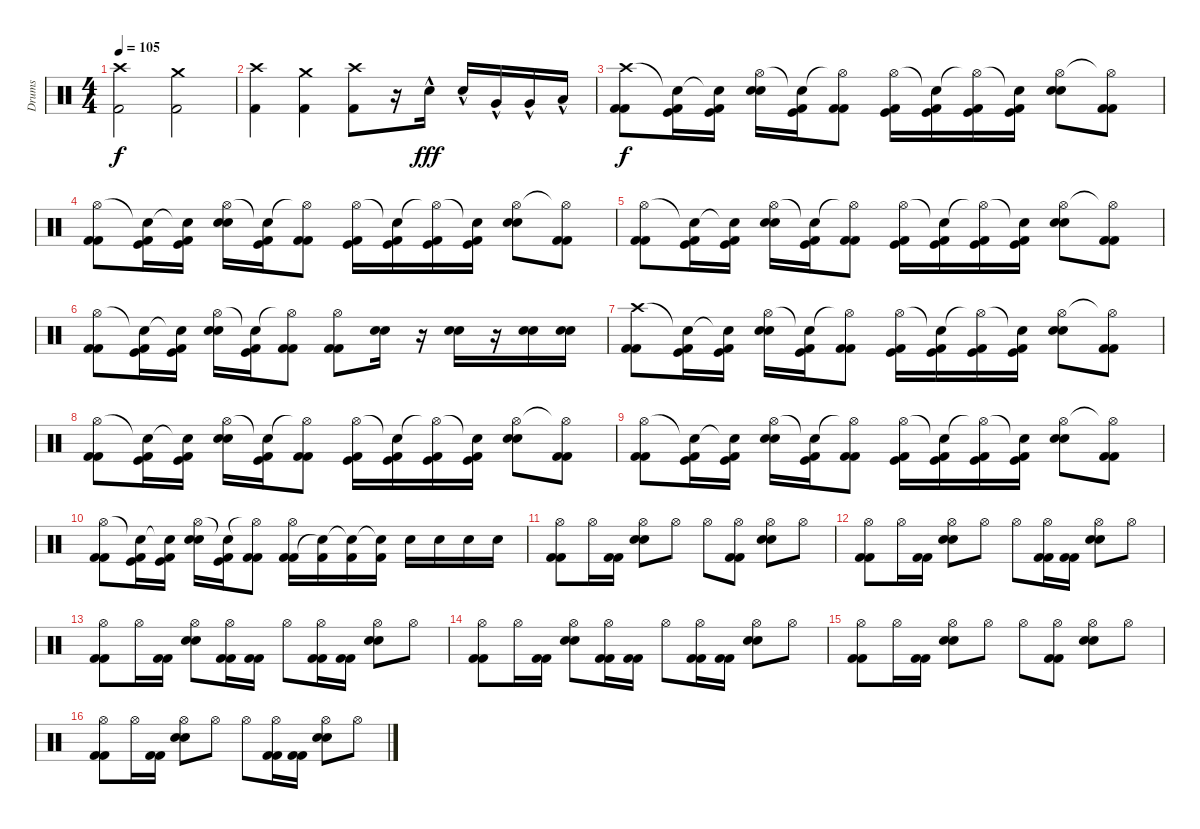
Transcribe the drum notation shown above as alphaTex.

\track ("Drums" "Drums") {instrument percussion}
\staff {score}
\articulation defaults
\ts (4 4)
\tempo 105
\clef neutral
\ks c
("Crash high (hit)" "Kick (hit) 2").2{dy f} ("Kick (hit) 2" "Crash medium (hit)").2 |
("Crash high (hit)" "Kick (hit) 2").4 ("Kick (hit) 2" "Crash medium (hit)").4 ("Kick (hit) 2" "Crash high (hit)").8 r.16 "Electric Snare (hit)"{hac}.16{dy fff} "Electric Snare (hit)"{hac}.16 "Very Low Tom (hit)"{hac}.16 "Very Low Tom (hit)"{hac}.16 "Low Floor Tom (hit)"{hac}.16 |
("Kick (hit) 2" "Kick (hit) 2" "Crash high (hit)").8{dy f} ("Kick (hit)" "Kick (hit) 2" "Snare (hit)"{t}).16 ("Kick (hit)" "Kick (hit) 2" "Snare (hit)"{t}).16 ("Electric Snare (hit)" "Electric Snare (hit)" "Hi-Hat (open)").16 ("Kick (hit)" "Kick (hit) 2" "Snare (hit)"{t}).16 ("Kick (hit) 2" "Kick (hit) 2" "Hi-Hat (open)"{t}).8 ("Hi-Hat (open)" "Kick (hit) 2" "Kick (hit)").16 ("Snare (hit)"{t} "Kick (hit) 2" "Kick (hit)").16 ("Hi-Hat (open)"{t} "Kick (hit) 2" "Kick (hit)").16 ("Snare (hit)"{t} "Kick (hit) 2" "Kick (hit)").16 ("Hi-Hat (open)" "Electric Snare (hit)" "Electric Snare (hit)").8 ("Hi-Hat (open)"{t} "Kick (hit) 2" "Kick (hit) 2").8 |
("Kick (hit) 2" "Kick (hit) 2" "Hi-Hat (open)").8 ("Kick (hit)" "Kick (hit) 2" "Snare (hit)"{t}).16 ("Kick (hit)" "Kick (hit) 2" "Snare (hit)"{t}).16 ("Electric Snare (hit)" "Electric Snare (hit)" "Hi-Hat (open)").16 ("Kick (hit)" "Kick (hit) 2" "Snare (hit)"{t}).16 ("Kick (hit) 2" "Kick (hit) 2" "Hi-Hat (open)"{t}).8 ("Hi-Hat (open)" "Kick (hit) 2" "Kick (hit)").16 ("Snare (hit)"{t} "Kick (hit) 2" "Kick (hit)").16 ("Hi-Hat (open)"{t} "Kick (hit) 2" "Kick (hit)").16 ("Snare (hit)"{t} "Kick (hit) 2" "Kick (hit)").16 ("Hi-Hat (open)" "Electric Snare (hit)" "Electric Snare (hit)").8 ("Hi-Hat (open)"{t} "Kick (hit) 2" "Kick (hit) 2").8 |
("Kick (hit) 2" "Kick (hit) 2" "Hi-Hat (open)").8 ("Kick (hit)" "Kick (hit) 2" "Snare (hit)"{t}).16 ("Kick (hit)" "Kick (hit) 2" "Snare (hit)"{t}).16 ("Electric Snare (hit)" "Electric Snare (hit)" "Hi-Hat (open)").16 ("Kick (hit)" "Kick (hit) 2" "Snare (hit)"{t}).16 ("Kick (hit) 2" "Kick (hit) 2" "Hi-Hat (open)"{t}).8 ("Hi-Hat (open)" "Kick (hit) 2" "Kick (hit)").16 ("Snare (hit)"{t} "Kick (hit) 2" "Kick (hit)").16 ("Hi-Hat (open)"{t} "Kick (hit) 2" "Kick (hit)").16 ("Snare (hit)"{t} "Kick (hit) 2" "Kick (hit)").16 ("Hi-Hat (open)" "Electric Snare (hit)" "Electric Snare (hit)").8 ("Hi-Hat (open)"{t} "Kick (hit) 2" "Kick (hit) 2").8 |
("Kick (hit) 2" "Kick (hit) 2" "Hi-Hat (open)").8 ("Kick (hit)" "Kick (hit) 2" "Snare (hit)"{t}).16 ("Kick (hit)" "Kick (hit) 2" "Snare (hit)"{t}).16 ("Electric Snare (hit)" "Electric Snare (hit)" "Hi-Hat (open)").16 ("Kick (hit)" "Kick (hit) 2" "Snare (hit)"{t}).16 ("Kick (hit) 2" "Kick (hit) 2" "Hi-Hat (open)"{t}).8 ("Kick (hit) 2" "Kick (hit) 2" "Hi-Hat (open)").8 ("Electric Snare (hit)" "Electric Snare (hit)").16 r.16 ("Electric Snare (hit)" "Electric Snare (hit)").16 r.16 ("Electric Snare (hit)" "Electric Snare (hit)").16 ("Electric Snare (hit)" "Electric Snare (hit)").16 |
("Kick (hit) 2" "Kick (hit) 2" "Crash high (hit)").8 ("Kick (hit)" "Kick (hit) 2" "Snare (hit)"{t}).16 ("Kick (hit)" "Kick (hit) 2" "Snare (hit)"{t}).16 ("Electric Snare (hit)" "Electric Snare (hit)" "Hi-Hat (open)").16 ("Kick (hit)" "Kick (hit) 2" "Snare (hit)"{t}).16 ("Kick (hit) 2" "Kick (hit) 2" "Hi-Hat (open)"{t}).8 ("Hi-Hat (open)" "Kick (hit) 2" "Kick (hit)").16 ("Snare (hit)"{t} "Kick (hit) 2" "Kick (hit)").16 ("Hi-Hat (open)"{t} "Kick (hit) 2" "Kick (hit)").16 ("Snare (hit)"{t} "Kick (hit) 2" "Kick (hit)").16 ("Hi-Hat (open)" "Electric Snare (hit)" "Electric Snare (hit)").8 ("Hi-Hat (open)"{t} "Kick (hit) 2" "Kick (hit) 2").8 |
("Kick (hit) 2" "Kick (hit) 2" "Hi-Hat (open)").8 ("Kick (hit)" "Kick (hit) 2" "Snare (hit)"{t}).16 ("Kick (hit)" "Kick (hit) 2" "Snare (hit)"{t}).16 ("Electric Snare (hit)" "Electric Snare (hit)" "Hi-Hat (open)").16 ("Kick (hit)" "Kick (hit) 2" "Snare (hit)"{t}).16 ("Kick (hit) 2" "Kick (hit) 2" "Hi-Hat (open)"{t}).8 ("Hi-Hat (open)" "Kick (hit) 2" "Kick (hit)").16 ("Snare (hit)"{t} "Kick (hit) 2" "Kick (hit)").16 ("Hi-Hat (open)"{t} "Kick (hit) 2" "Kick (hit)").16 ("Snare (hit)"{t} "Kick (hit) 2" "Kick (hit)").16 ("Hi-Hat (open)" "Electric Snare (hit)" "Electric Snare (hit)").8 ("Hi-Hat (open)"{t} "Kick (hit) 2" "Kick (hit) 2").8 |
("Kick (hit) 2" "Kick (hit) 2" "Hi-Hat (open)").8 ("Kick (hit)" "Kick (hit) 2" "Snare (hit)"{t}).16 ("Kick (hit)" "Kick (hit) 2" "Snare (hit)"{t}).16 ("Electric Snare (hit)" "Electric Snare (hit)" "Hi-Hat (open)").16 ("Kick (hit)" "Kick (hit) 2" "Snare (hit)"{t}).16 ("Kick (hit) 2" "Kick (hit) 2" "Hi-Hat (open)"{t}).8 ("Hi-Hat (open)" "Kick (hit) 2" "Kick (hit)").16 ("Snare (hit)"{t} "Kick (hit) 2" "Kick (hit)").16 ("Hi-Hat (open)"{t} "Kick (hit) 2" "Kick (hit)").16 ("Snare (hit)"{t} "Kick (hit) 2" "Kick (hit)").16 ("Hi-Hat (open)" "Electric Snare (hit)" "Electric Snare (hit)").8 ("Hi-Hat (open)"{t} "Kick (hit) 2" "Kick (hit) 2").8 |
("Kick (hit) 2" "Kick (hit) 2" "Hi-Hat (open)").8 ("Kick (hit)" "Kick (hit) 2" "Snare (hit)"{t}).16 ("Kick (hit)" "Kick (hit) 2" "Snare (hit)"{t}).16 ("Electric Snare (hit)" "Electric Snare (hit)" "Hi-Hat (open)").16 ("Kick (hit)" "Kick (hit) 2" "Snare (hit)"{t}).16 ("Kick (hit) 2" "Kick (hit) 2" "Hi-Hat (open)"{t}).8 ("Kick (hit) 2" "Kick (hit) 2" "Hi-Hat (open)").16 ("Kick (hit) 2" "Snare (hit)"{t}).16 ("Kick (hit) 2" "Snare (hit)"{t}).16 ("Kick (hit) 2" "Snare (hit)"{t}).16 "Electric Snare (hit)".16 "Electric Snare (hit)".16 "Electric Snare (hit)".16 "Electric Snare (hit)".16 |
("Hi-Hat (open)" "Kick (hit) 2" "Kick (hit) 2").8 "Hi-Hat (open)".16 ("Kick (hit) 2" "Kick (hit) 2").16 ("Electric Snare (hit)" "Electric Snare (hit)" "Hi-Hat (open)").8 "Hi-Hat (open)".8 "Hi-Hat (open)".8 ("Kick (hit) 2" "Kick (hit) 2" "Hi-Hat (open)").8 ("Electric Snare (hit)" "Electric Snare (hit)" "Hi-Hat (open)").8 "Hi-Hat (open)".8 |
("Hi-Hat (open)" "Kick (hit) 2" "Kick (hit) 2").8 "Hi-Hat (open)".16 ("Kick (hit) 2" "Kick (hit) 2").16 ("Electric Snare (hit)" "Electric Snare (hit)" "Hi-Hat (open)").8 "Hi-Hat (open)".8 "Hi-Hat (open)".8 ("Kick (hit) 2" "Kick (hit) 2" "Hi-Hat (open)").16 ("Kick (hit) 2" "Kick (hit) 2").16 ("Electric Snare (hit)" "Electric Snare (hit)" "Hi-Hat (open)").8 "Hi-Hat (open)".8 |
("Hi-Hat (open)" "Kick (hit) 2" "Kick (hit) 2").8 "Hi-Hat (open)".16 ("Kick (hit) 2" "Kick (hit) 2").16 ("Electric Snare (hit)" "Electric Snare (hit)" "Hi-Hat (open)").8 ("Kick (hit) 2" "Kick (hit) 2" "Hi-Hat (open)").16 ("Kick (hit) 2" "Kick (hit) 2").16 "Hi-Hat (open)".8 ("Kick (hit) 2" "Kick (hit) 2" "Hi-Hat (open)").16 ("Kick (hit) 2" "Kick (hit) 2").16 ("Electric Snare (hit)" "Electric Snare (hit)" "Hi-Hat (open)").8 "Hi-Hat (open)".8 |
("Hi-Hat (open)" "Kick (hit) 2" "Kick (hit) 2").8 "Hi-Hat (open)".16 ("Kick (hit) 2" "Kick (hit) 2").16 ("Electric Snare (hit)" "Electric Snare (hit)" "Hi-Hat (open)").8 ("Kick (hit) 2" "Kick (hit) 2" "Hi-Hat (open)").16 ("Kick (hit) 2" "Kick (hit) 2").16 "Hi-Hat (open)".8 ("Kick (hit) 2" "Kick (hit) 2" "Hi-Hat (open)").16 ("Kick (hit) 2" "Kick (hit) 2").16 ("Electric Snare (hit)" "Electric Snare (hit)" "Hi-Hat (open)").8 "Hi-Hat (open)".8 |
("Hi-Hat (open)" "Kick (hit) 2" "Kick (hit) 2").8 "Hi-Hat (open)".16 ("Kick (hit) 2" "Kick (hit) 2").16 ("Electric Snare (hit)" "Electric Snare (hit)" "Hi-Hat (open)").8 "Hi-Hat (open)".8 "Hi-Hat (open)".8 ("Kick (hit) 2" "Kick (hit) 2" "Hi-Hat (open)").8 ("Electric Snare (hit)" "Electric Snare (hit)" "Hi-Hat (open)").8 "Hi-Hat (open)".8 |
("Hi-Hat (open)" "Kick (hit) 2" "Kick (hit) 2").8 "Hi-Hat (open)".16 ("Kick (hit) 2" "Kick (hit) 2").16 ("Electric Snare (hit)" "Electric Snare (hit)" "Hi-Hat (open)").8 "Hi-Hat (open)".8 "Hi-Hat (open)".8 ("Kick (hit) 2" "Kick (hit) 2" "Hi-Hat (open)").16 ("Kick (hit) 2" "Kick (hit) 2").16 ("Electric Snare (hit)" "Electric Snare (hit)" "Hi-Hat (open)").8 "Hi-Hat (open)".8
